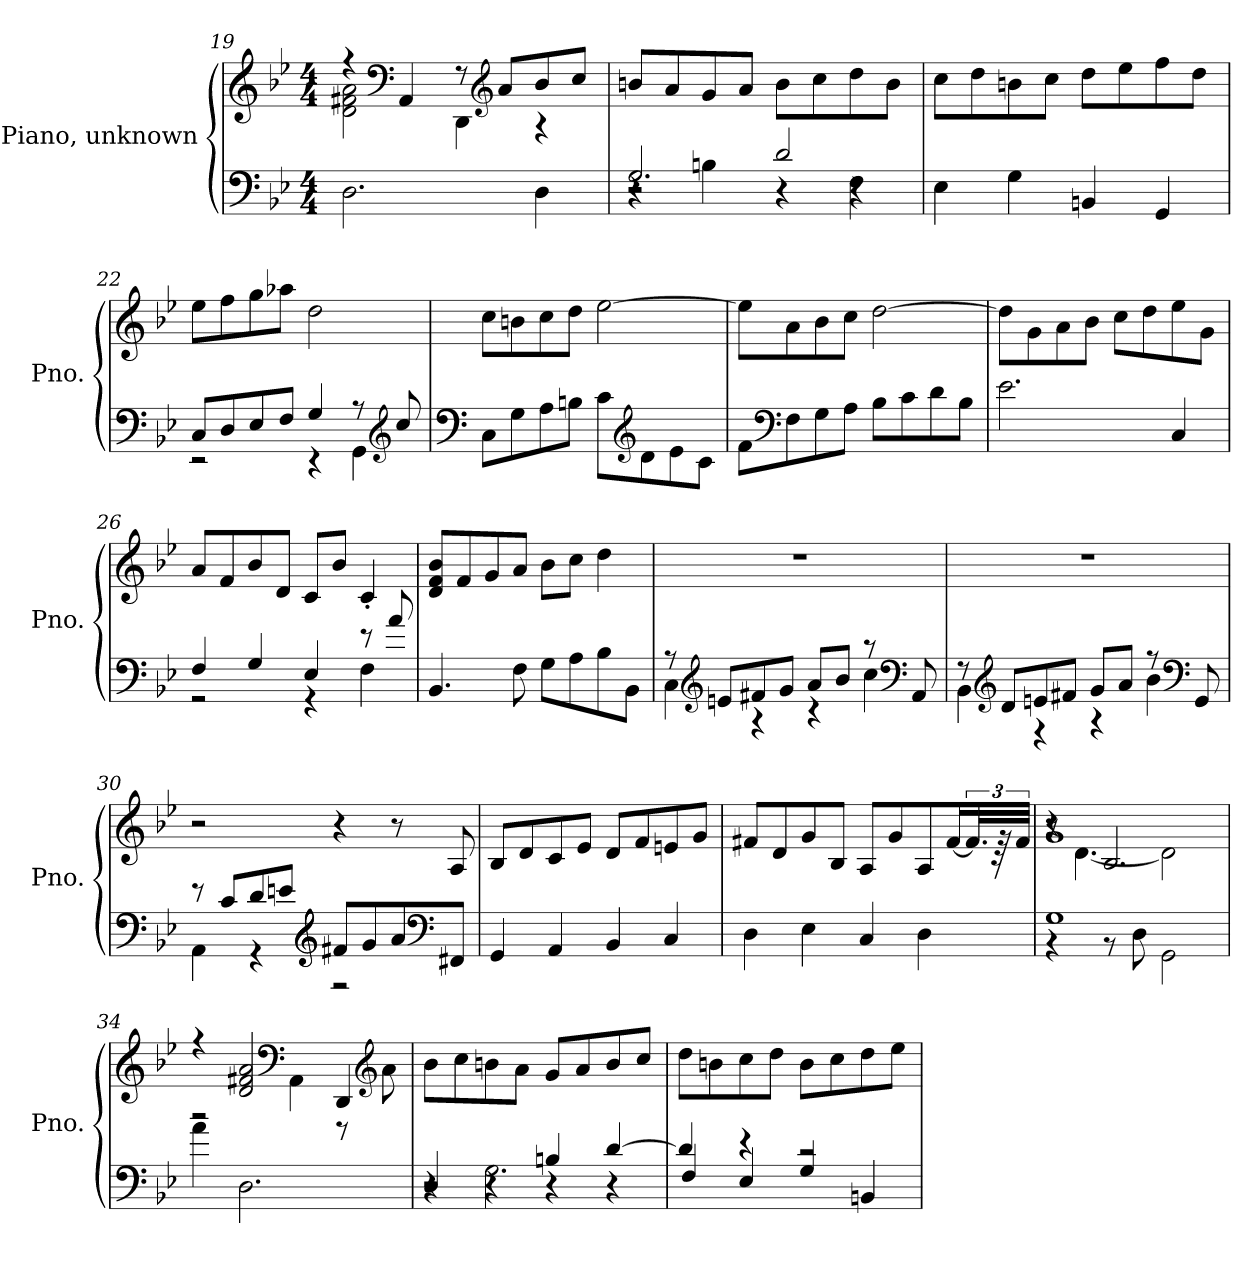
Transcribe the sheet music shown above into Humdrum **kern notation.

**kern	**kern
*part1	*part1
*staff2	*staff1
*I"Piano, unknown	*
*I'Pno.	*
*clefF4	*clefG2
*k[b-e-]	*k[b-e-]
*M4/4	*M4/4
=19	=19
*	*^
2.D\	4r	2d\ 2f#X\ 2a\
*	*clefF4	*
.	4AA/	.
.	8r	4DD\
*	*clefG2	*
.	8a/L	.
4D\	8b-/	4r
.	8cc/J	.
*	*v	*v
=20	=20
*^	*
*	*^	*
2r	4r	2.G/	8bn/L
.	.	.	8a/
.	4Bn\	.	8g/
.	.	.	8a/J
2d/	4r	.	8b\L
.	.	.	8cc\
.	4F\	4r	8dd\
.	.	.	8b\J
*v	*v	*v	*
=21	=21
4E-\	8cc\L
.	8dd\
4G\	8bn\
.	8cc\J
4BBn/	8dd\L
.	8ee-\
4GG/	8ff\
.	8dd\J
!!LO:LB:g=z
=22	=22
*^	*
8C/L	2r	8ee-\L
8D/	.	8ff\
8E-/	.	8gg\
8F/J	.	8aa-X\J
4G/	4r	2dd\
8r	4GG\	.
*clefG2	*	*
8cc/	.	.
*v	*v	*
=23	=23
*clefF4	*
8C\L	8cc\L
8G\	8bn\
8A\	8cc\
8Bn\J	8dd\J
8c\L	[2ee-\
*clefG2	*
8d\	.
8e-\	.
8c\J	.
=24	=24
8f\L	8ee-\L]
*clefF4	*
8F\	8a\
8G\	8b-\
8A\J	8cc\J
8B-\L	[2dd\
8c\	.
8d\	.
8B-\J	.
=25	=25
2.e-\	8dd\L]
.	8g\
.	8a\
.	8b-\J
.	8cc\L
.	8dd\
4C/	8ee-\
.	8g\J
!!LO:PB:g=z
=26	=26
*^	*
4F/	2r	8a/L
.	.	8f/
4G/	.	8b-/
.	.	8d/J
4E-/	4r	8c/L
.	.	8b-/J
8r	4F\	4c'/
8a/	.	.
*v	*v	*
=27	=27
4.BB-/	8d/ 8f/ 8b-/L
.	8f/
.	8g/
8F\	8a/J
8G\L	8b-\L
8A\	8cc\J
8B-\	4dd\
8BB-\J	.
=28	=28
*^	*
8r	4C\	1r
*clefG2	*	*
8en/L	.	.
8f#X/	4r	.
8g/J	.	.
8a/L	4r	.
8b-/J	.	.
8r	4cc\	.
*clefF4	*	*
8AA/	.	.
!!LO:LB:g=z
=29	=29	=29
8r	4BB-\	1r
*clefG2	*	*
8d/L	.	.
8en/	4r	.
8f#X/J	.	.
8g/L	4r	.
8a/J	.	.
8r	4b-\	.
*clefF4	*	*
8GG/	.	.
=30	=30	=30
8r	4AA\	2r
8c/L	.	.
8d/	4r	.
8en/J	.	.
*clefG2	*	*
8f#X/L	2r	4r
8g/	.	.
8a/	.	8r
*clefF4	*	*
8FF#X/J	.	8A/
*v	*v	*
=31	=31
4GG/	8B-/L
.	8d/
4AA/	8c/
.	8e-/J
4BB-/	8d/L
.	8f/
4C/	8en/
.	8g/J
!!LO:LB:g=z
=32	=32
4D\	8f#X/L
.	8d/
4E-\	8g/
.	8B-/J
4C/	8A/L
.	8g/
4D\	8A/
.	[16f#/L
.	48.f#/JJk]
.	96r
.	48f#/
=33	=33
*^	*^
*	*	*	*^
1G	4r	1g	8r	4r
.	.	.	[4.d\	.
.	8r	.	.	2.B-/
.	8D\	.	.	.
.	2GG\	.	2d\]	.
*v	*v	*	*	*
*	*	*v	*v
=34	=34	=34
4a\	4r	2r
2.D\	2d/ 2f#X/ 2a/	.
*	*clefF4	*
.	.	4AA\
.	4DD/	8r
*	*clefG2	*
.	.	8a\
*	*v	*v
=35	=35
*^	*
*	*^	*
2r	4r	4D/	8b-\L
.	.	.	8cc\
.	2.G\	4r	8bn\
.	.	.	8a\J
4r	.	4Bn/	8g/L
.	.	.	8a/
[4d/	.	4r	8b/
.	.	.	8cc/J
*	*v	*v	*
!!LO:LB:g=z
=36	=36	=36
4d/]	4F/	8dd\L
.	.	8bn\
4r	4E-/	8cc\
.	.	8dd\J
2r	4G/	8b\L
.	.	8cc\
.	4BBn/	8dd\
.	.	8ee-\J
*v	*v	*
=	=
*-	*-
